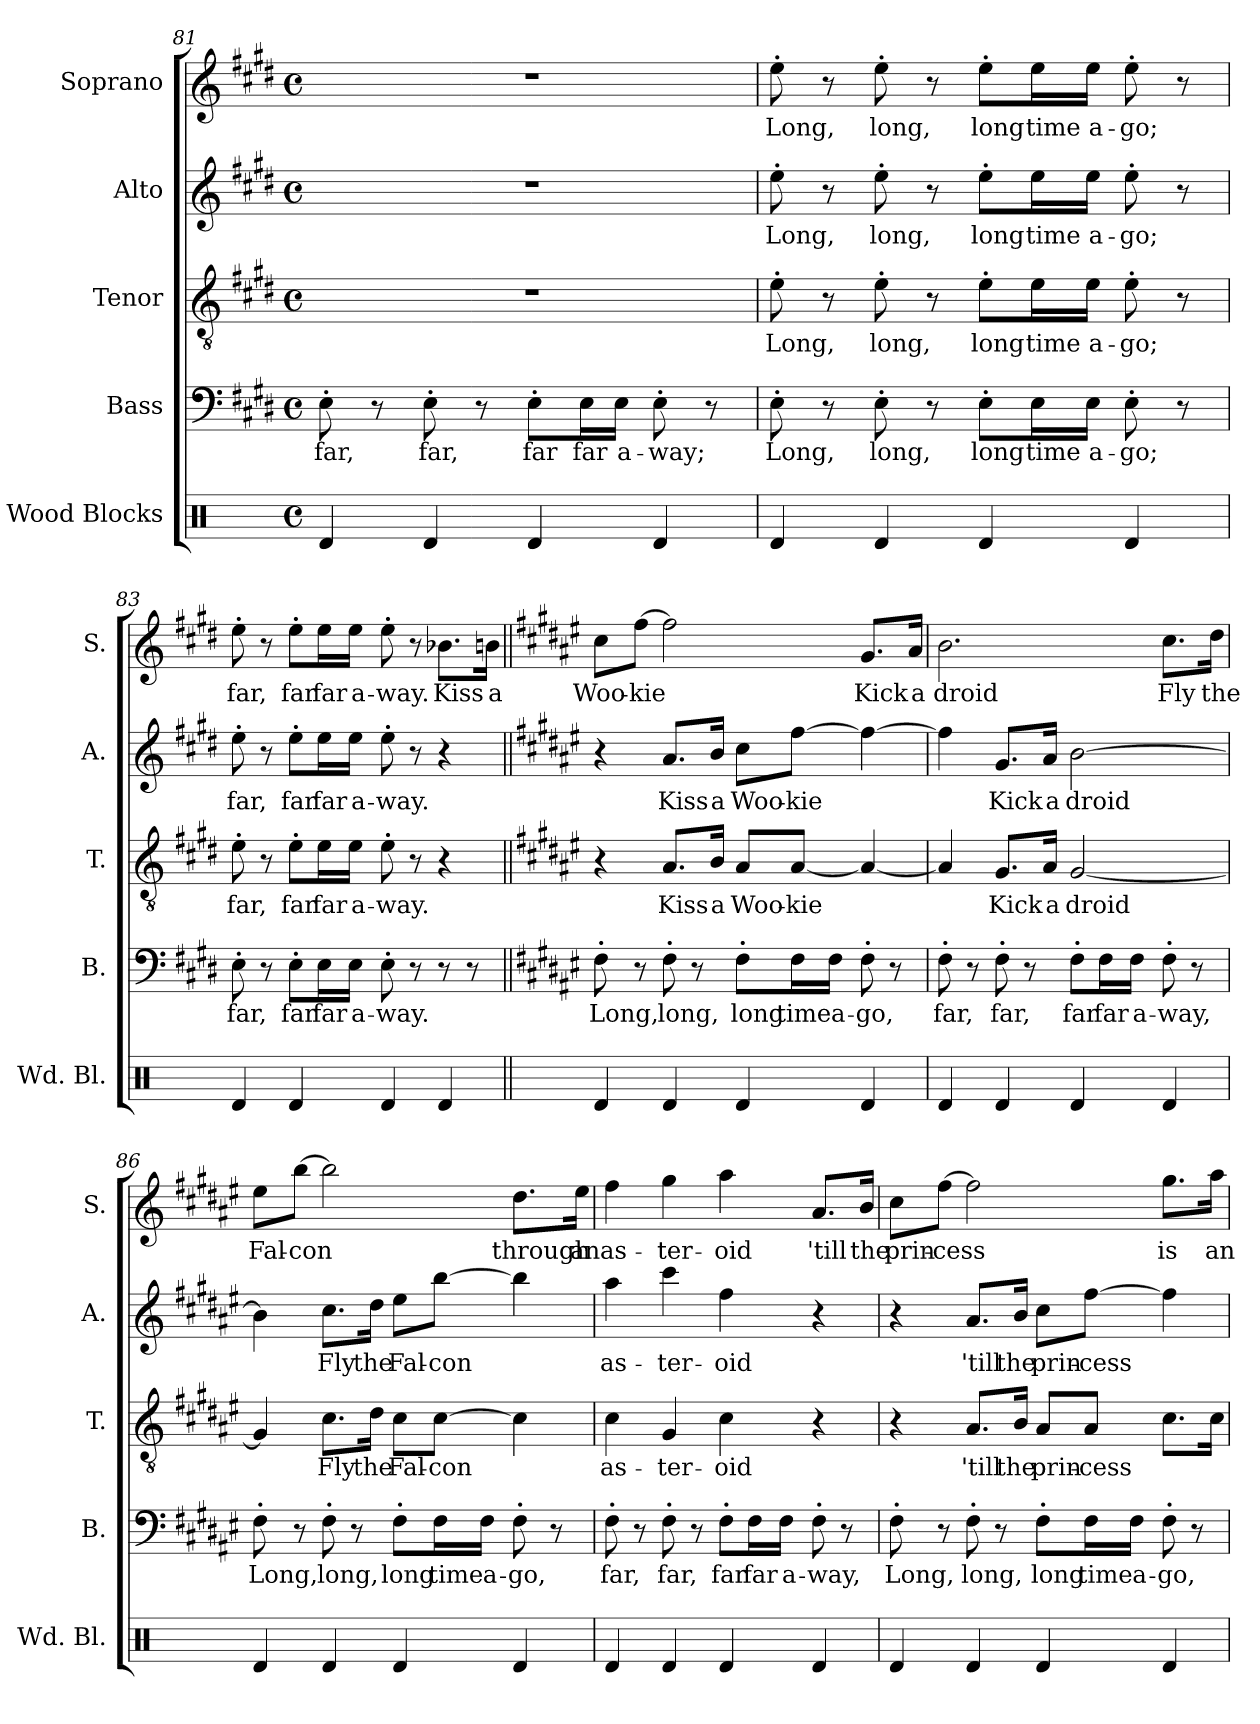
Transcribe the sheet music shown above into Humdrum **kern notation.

**kern	**kern	**text	**kern	**text	**kern	**text	**kern	**text
*part5	*part4	*part4	*part3	*part3	*part2	*part2	*part1	*part1
*staff5	*staff4	*staff4	*staff3	*staff3	*staff2	*staff2	*staff1	*staff1
*I"Wood Blocks	*I"Bass	*	*I"Tenor	*	*I"Alto	*	*I"Soprano	*
*I'Wd. Bl.	*I'B.	*	*I'T.	*	*I'A.	*	*I'S.	*
!!LO:LB:g=z
*clefX	*clefF4	*	*clefGv2	*	*clefG2	*	*clefG2	*
*k[]	*k[f#c#g#d#]	*	*k[f#c#g#d#]	*	*k[f#c#g#d#]	*	*k[f#c#g#d#]	*
*M4/4	*M4/4	*	*M4/4	*	*M4/4	*	*M4/4	*
*met(c)	*met(c)	*	*met(c)	*	*met(c)	*	*met(c)	*
=81	=81	=81	=81	=81	=81	=81	=81	=81
!	!	!LO:LY:b	!	!	!	!	!	!
4Rd	8E'\	far,	1r	.	1r	.	1r	.
.	8r	.	.	.	.	.	.	.
!	!	!LO:LY:b	!	!	!	!	!	!
4Rd	8E'\	far,	.	.	.	.	.	.
.	8r	.	.	.	.	.	.	.
!	!	!LO:LY:b	!	!	!	!	!	!
4Rd	8E'\L	far	.	.	.	.	.	.
!	!	!LO:LY:b	!	!	!	!	!	!
.	16E\L	far	.	.	.	.	.	.
!	!	!LO:LY:b	!	!	!	!	!	!
.	16E\JJ	a-	.	.	.	.	.	.
!	!	!LO:LY:b	!	!	!	!	!	!
4Rd	8E'\	-way;	.	.	.	.	.	.
.	8r	.	.	.	.	.	.	.
=82	=82	=82	=82	=82	=82	=82	=82	=82
!	!	!LO:LY:b	!	!LO:LY:b	!	!LO:LY:b	!	!LO:LY:b
4Rd	8E'\	Long,	8e'\	Long,	8ee'\	Long,	8ee'\	Long,
.	8r	.	8r	.	8r	.	8r	.
!	!	!LO:LY:b	!	!LO:LY:b	!	!LO:LY:b	!	!LO:LY:b
4Rd	8E'\	long,	8e'\	long,	8ee'\	long,	8ee'\	long,
.	8r	.	8r	.	8r	.	8r	.
!	!	!LO:LY:b	!	!LO:LY:b	!	!LO:LY:b	!	!LO:LY:b
4Rd	8E'\L	long	8e'\L	long	8ee'\L	long	8ee'\L	long
!	!	!LO:LY:b	!	!LO:LY:b	!	!LO:LY:b	!	!LO:LY:b
.	16E\L	time	16e\L	time	16ee\L	time	16ee\L	time
!	!	!LO:LY:b	!	!LO:LY:b	!	!LO:LY:b	!	!LO:LY:b
.	16E\JJ	a-	16e\JJ	a-	16ee\JJ	a-	16ee\JJ	a-
!	!	!LO:LY:b	!	!LO:LY:b	!	!LO:LY:b	!	!LO:LY:b
4Rd	8E'\	-go;	8e'\	-go;	8ee'\	-go;	8ee'\	-go;
.	8r	.	8r	.	8r	.	8r	.
!!LO:PB:g=z
=83	=83	=83	=83	=83	=83	=83	=83	=83
!	!	!LO:LY:b	!	!LO:LY:b	!	!LO:LY:b	!	!LO:LY:b
4Rd	8E'\	far,	8e'\	far,	8ee'\	far,	8ee'\	far,
.	8r	.	8r	.	8r	.	8r	.
!	!	!LO:LY:b	!	!LO:LY:b	!	!LO:LY:b	!	!LO:LY:b
4Rd	8E'\L	far	8e'\L	far	8ee'\L	far	8ee'\L	far
!	!	!LO:LY:b	!	!LO:LY:b	!	!LO:LY:b	!	!LO:LY:b
.	16E\L	far	16e\L	far	16ee\L	far	16ee\L	far
!	!	!LO:LY:b	!	!LO:LY:b	!	!LO:LY:b	!	!LO:LY:b
.	16E\JJ	a-	16e\JJ	a-	16ee\JJ	a-	16ee\JJ	a-
!	!	!LO:LY:b	!	!LO:LY:b	!	!LO:LY:b	!	!LO:LY:b
4Rd	8E'\	-way.	8e'\	-way.	8ee'\	-way.	8ee'\	-way.
.	8r	.	8r	.	8r	.	8r	.
!	!	!	!	!	!	!	!	!LO:LY:b
4Rd	8r	.	4r	.	4r	.	8.b-X\L	Kiss
.	8r	.	.	.	.	.	.	.
!	!	!	!	!	!	!	!	!LO:LY:b
.	.	.	.	.	.	.	16bn\Jk	a
=84||	=84||	=84||	=84||	=84||	=84||	=84||	=84||	=84||
*	*k[f#c#g#d#a#e#]	*	*k[f#c#g#d#a#e#]	*	*k[f#c#g#d#a#e#]	*	*k[f#c#g#d#a#e#]	*
!	!	!LO:LY:b	!	!	!	!	!	!LO:LY:b
4Rd	8F#'\	Long,	4r	.	4r	.	8cc#\L	Woo-
!	!	!	!	!	!	!	!	!LO:LY:b
.	8r	.	.	.	.	.	[8ff#\J	-kie
!	!	!LO:LY:b	!	!LO:LY:b	!	!LO:LY:b	!	!
4Rd	8F#'\	long,	8.A#/L	Kiss	8.a#/L	Kiss	2ff#\]	.
.	8r	.	.	.	.	.	.	.
!	!	!	!	!LO:LY:b	!	!LO:LY:b	!	!
.	.	.	16B/Jk	a	16b/Jk	a	.	.
!	!	!LO:LY:b	!	!LO:LY:b	!	!LO:LY:b	!	!
4Rd	8F#'\L	long	8A#/L	Woo-	8cc#\L	Woo-	.	.
!	!	!LO:LY:b	!	!LO:LY:b	!	!LO:LY:b	!	!
.	16F#\L	time	[8A#/J	-kie	[8ff#\J	-kie	.	.
!	!	!LO:LY:b	!	!	!	!	!	!
.	16F#\JJ	a-	.	.	.	.	.	.
!	!	!LO:LY:b	!	!	!	!	!	!LO:LY:b
4Rd	8F#'\	-go,	4A#/_	.	4ff#\_	.	8.g#/L	Kick
.	8r	.	.	.	.	.	.	.
!	!	!	!	!	!	!	!	!LO:LY:b
.	.	.	.	.	.	.	16a#/Jk	a
!!LO:LB:g=z
=85	=85	=85	=85	=85	=85	=85	=85	=85
!	!	!LO:LY:b	!	!	!	!	!	!LO:LY:b
4Rd	8F#'\	far,	4A#/]	.	4ff#\]	.	2.b\	droid
.	8r	.	.	.	.	.	.	.
!	!	!LO:LY:b	!	!LO:LY:b	!	!LO:LY:b	!	!
4Rd	8F#'\	far,	8.G#/L	Kick	8.g#/L	Kick	.	.
.	8r	.	.	.	.	.	.	.
!	!	!	!	!LO:LY:b	!	!LO:LY:b	!	!
.	.	.	16A#/Jk	a	16a#/Jk	a	.	.
!	!	!LO:LY:b	!	!LO:LY:b	!	!LO:LY:b	!	!
4Rd	8F#'\L	far	[2G#/	droid	[2b\	droid	.	.
!	!	!LO:LY:b	!	!	!	!	!	!
.	16F#\L	far	.	.	.	.	.	.
!	!	!LO:LY:b	!	!	!	!	!	!
.	16F#\JJ	a-	.	.	.	.	.	.
!	!	!LO:LY:b	!	!	!	!	!	!LO:LY:b
4Rd	8F#'\	-way,	.	.	.	.	8.cc#\L	Fly
.	8r	.	.	.	.	.	.	.
!	!	!	!	!	!	!	!	!LO:LY:b
.	.	.	.	.	.	.	16dd#\Jk	the
=86	=86	=86	=86	=86	=86	=86	=86	=86
!	!	!LO:LY:b	!	!	!	!	!	!LO:LY:b
4Rd	8F#'\	Long,	4G#/]	.	4b\]	.	8ee#\L	Fal-
!	!	!	!	!	!	!	!	!LO:LY:b
.	8r	.	.	.	.	.	[8bb\J	-con
!	!	!LO:LY:b	!	!LO:LY:b	!	!LO:LY:b	!	!
4Rd	8F#'\	long,	8.c#\L	Fly	8.cc#\L	Fly	2bb\]	.
.	8r	.	.	.	.	.	.	.
!	!	!	!	!LO:LY:b	!	!LO:LY:b	!	!
.	.	.	16d#\Jk	the	16dd#\Jk	the	.	.
!	!	!LO:LY:b	!	!LO:LY:b	!	!LO:LY:b	!	!
4Rd	8F#'\L	long	8c#\L	Fal-	8ee#\L	Fal-	.	.
!	!	!LO:LY:b	!	!LO:LY:b	!	!LO:LY:b	!	!
.	16F#\L	time	[8c#\J	-con	[8bb\J	-con	.	.
!	!	!LO:LY:b	!	!	!	!	!	!
.	16F#\JJ	a-	.	.	.	.	.	.
!	!	!LO:LY:b	!	!	!	!	!	!LO:LY:b
4Rd	8F#'\	-go,	4c#\]	.	4bb\]	.	8.dd#\L	through
.	8r	.	.	.	.	.	.	.
!	!	!	!	!	!	!	!	!LO:LY:b
.	.	.	.	.	.	.	16ee#\Jk	an
!!LO:PB:g=z
=87	=87	=87	=87	=87	=87	=87	=87	=87
!	!	!LO:LY:b	!	!LO:LY:b	!	!LO:LY:b	!	!LO:LY:b
4Rd	8F#'\	far,	4c#\	as-	4aa#\	as-	4ff#\	as-
.	8r	.	.	.	.	.	.	.
!	!	!LO:LY:b	!	!LO:LY:b	!	!LO:LY:b	!	!LO:LY:b
4Rd	8F#'\	far,	4G#/	-ter-	4ccc#\	-ter-	4gg#\	-ter-
.	8r	.	.	.	.	.	.	.
!	!	!LO:LY:b	!	!LO:LY:b	!	!LO:LY:b	!	!LO:LY:b
4Rd	8F#'\L	far	4c#\	-oid	4ff#\	-oid	4aa#\	-oid
!	!	!LO:LY:b	!	!	!	!	!	!
.	16F#\L	far	.	.	.	.	.	.
!	!	!LO:LY:b	!	!	!	!	!	!
.	16F#\JJ	a-	.	.	.	.	.	.
!	!	!LO:LY:b	!	!	!	!	!	!LO:LY:b
4Rd	8F#'\	-way,	4r	.	4r	.	8.a#/L	'till
.	8r	.	.	.	.	.	.	.
!	!	!	!	!	!	!	!	!LO:LY:b
.	.	.	.	.	.	.	16b/Jk	the
=88	=88	=88	=88	=88	=88	=88	=88	=88
!	!	!LO:LY:b	!	!	!	!	!	!LO:LY:b
4Rd	8F#'\	Long,	4r	.	4r	.	8cc#\L	prin-
!	!	!	!	!	!	!	!	!LO:LY:b
.	8r	.	.	.	.	.	[8ff#\J	-cess
!	!	!LO:LY:b	!	!LO:LY:b	!	!LO:LY:b	!	!
4Rd	8F#'\	long,	8.A#/L	'till	8.a#/L	'till	2ff#\]	.
.	8r	.	.	.	.	.	.	.
!	!	!	!	!LO:LY:b	!	!LO:LY:b	!	!
.	.	.	16B/Jk	the	16b/Jk	the	.	.
!	!	!LO:LY:b	!	!LO:LY:b	!	!LO:LY:b	!	!
4Rd	8F#'\L	long	8A#/L	prin-	8cc#\L	prin-	.	.
!	!	!LO:LY:b	!	!LO:LY:b	!	!LO:LY:b	!	!
.	16F#\L	time	8A#/J	-cess	[8ff#\J	-cess	.	.
!	!	!LO:LY:b	!	!	!	!	!	!
.	16F#\JJ	a-	.	.	.	.	.	.
!	!	!LO:LY:b	!	!	!	!	!	!LO:LY:b
4Rd	8F#'\	-go,	8.c#\L	.	4ff#\]	.	8.gg#\L	is
.	8r	.	.	.	.	.	.	.
!	!	!	!	!	!	!	!	!LO:LY:b
.	.	.	16c#\Jk	.	.	.	16aa#\Jk	an-
=	=	=	=	=	=	=	=	=
*-	*-	*-	*-	*-	*-	*-	*-	*-
